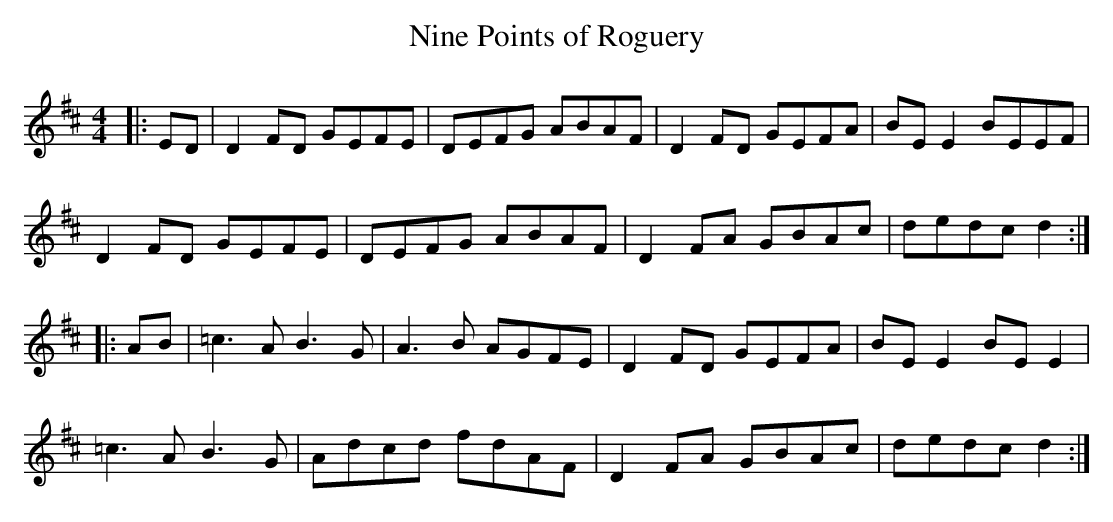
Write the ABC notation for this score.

X:1
T:Nine Points of Roguery
M:4/4
L:1/8
K:D
|:ED|D2FD GEFE|DEFG ABAF|D2FD GEFA|BEE2 BEEF|
D2FD GEFE|DEFG ABAF|D2FA GBAc|dedc d2:|
|:AB|=c3A B3G|A3B AGFE|D2FD GEFA|BEE2 BEE2|
=c3A B3G|Adcd fdAF|D2FA GBAc|dedc d2:|

|:fe|d2fd gefe|defg abaf|d2fd gefa|bee2 beef|
d2fd gefe|defg abaf|dfaf gece|dedc d2:|
|:AB|=c3A B3G|A3B AGFE|D2FD GEFA|BEE2 BEE2|
=c3A B3G|Adcd fdAF|D2FA GBAc|dedc d2:|
